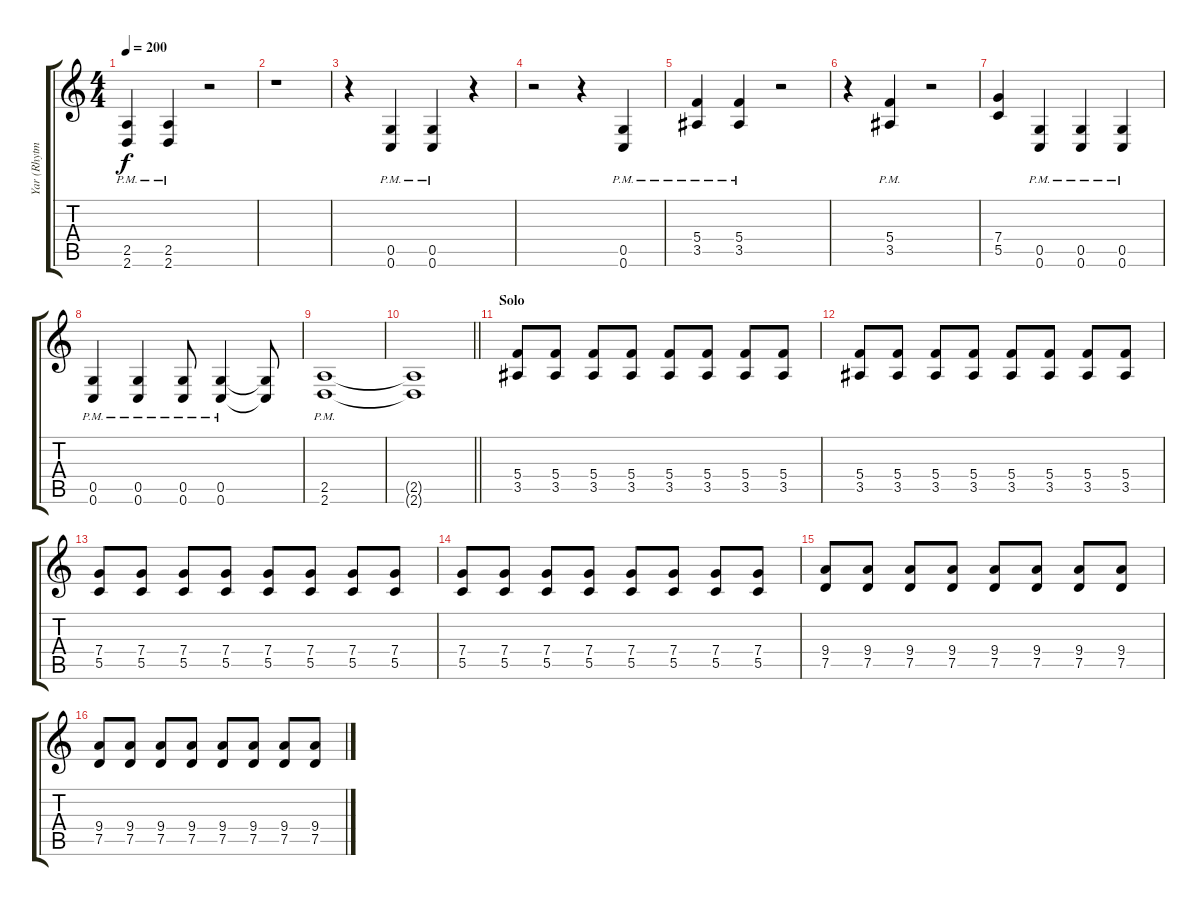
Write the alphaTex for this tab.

\track ("Yar (Rhytm)" "Yar (Rhytm") {instrument distortionguitar}
\staff {score tabs}
\tuning (D4 A3 F3 C3 G2 C2) {hide}
\ts (4 4)
\tempo 200
\clef g2
\ks c
(2.5{pm} 2.6{pm}).4{dy f} (2.5{pm} 2.6{pm}).4 r.2 |
r.1 |
r.4 (0.5{pm} 0.6{pm}).4 (0.5{pm} 0.6{pm}).4 r.4 |
r.2 r.4 (0.5{pm} 0.6{pm}).4 |
(5.4{pm} 3.5{pm}).4 (5.4{pm} 3.5{pm}).4 r.2 |
r.4 (5.4 3.5{pm}).4 r.2 |
(7.4 5.5).4 (0.5{pm} 0.6{pm}).4 (0.5{pm} 0.6{pm}).4 (0.5{pm} 0.6{pm}).4 |
(0.5{pm} 0.6{pm}).4 (0.5{pm} 0.6{pm}).4 (0.5{pm} 0.6{pm}).8 (0.5{pm} 0.6{pm}).4 (0.5{t} 0.6{t}).8 |
(2.5{pm} 2.6{pm}).1 |
\barLineRight lightlight
(2.5{t} 2.6{t}).1 |
\section ("" "Solo")
(5.4 3.5).8 (5.4 3.5).8 (5.4 3.5).8 (5.4 3.5).8 (5.4 3.5).8 (5.4 3.5).8 (5.4 3.5).8 (5.4 3.5).8 |
(5.4 3.5).8 (5.4 3.5).8 (5.4 3.5).8 (5.4 3.5).8 (5.4 3.5).8 (5.4 3.5).8 (5.4 3.5).8 (5.4 3.5).8 |
(7.4 5.5).8 (7.4 5.5).8 (7.4 5.5).8 (7.4 5.5).8 (7.4 5.5).8 (7.4 5.5).8 (7.4 5.5).8 (7.4 5.5).8 |
(7.4 5.5).8 (7.4 5.5).8 (7.4 5.5).8 (7.4 5.5).8 (7.4 5.5).8 (7.4 5.5).8 (7.4 5.5).8 (7.4 5.5).8 |
(9.4 7.5).8 (9.4 7.5).8 (9.4 7.5).8 (9.4 7.5).8 (9.4 7.5).8 (9.4 7.5).8 (9.4 7.5).8 (9.4 7.5).8 |
(9.4 7.5).8 (9.4 7.5).8 (9.4 7.5).8 (9.4 7.5).8 (9.4 7.5).8 (9.4 7.5).8 (9.4 7.5).8 (9.4 7.5).8
